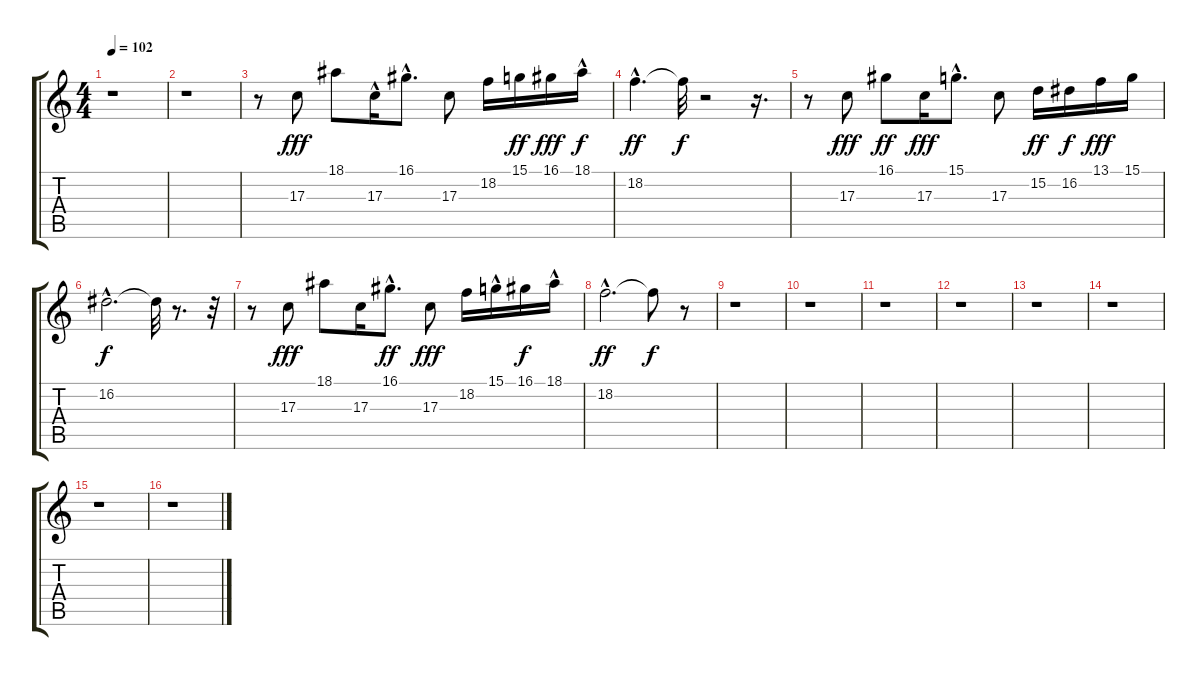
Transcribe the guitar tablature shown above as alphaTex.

\track "" {instrument brightacousticpiano}
\staff {score tabs}
\tuning (E4 B3 G3 D3 A2 E2) {hide}
\ts (4 4)
\tempo 102
\clef g2
\ks c
r.1{dy fff instrument brightacousticpiano} |
r.1 |
r.8 17.3.8 18.1.8 17.3{hac}.16 16.1{hac}.8{d} 17.3.8 18.2.16 15.1.16{dy ff} 16.1.16{dy fff} 18.1{hac}.16{dy f} |
18.2{hac}.4{d dy ff} 18.2{t}.32{dy f} r.2 r.16{d} |
r.8 17.3.8{dy fff} 16.1.8{dy ff} 17.3.16{dy fff} 15.1{hac}.8{d} 17.3.8 15.2.16{dy ff} 16.2.16{dy f} 13.1.16{dy fff} 15.1.16 |
16.2{hac}.2{d dy f} 16.2{t}.32 r.8{d} r.32 |
r.8 17.3.8{dy fff} 18.1.8 17.3.16 16.1{hac}.8{d dy ff} 17.3.8{dy fff} 18.2.16 15.1{hac}.16 16.1.16{dy f} 18.1{hac}.16 |
18.2{hac}.2{d dy ff} 18.2{t}.8{dy f} r.8 |
r.1 |
r.1 |
r.1 |
r.1 |
r.1 |
r.1 |
r.1 |
r.1
